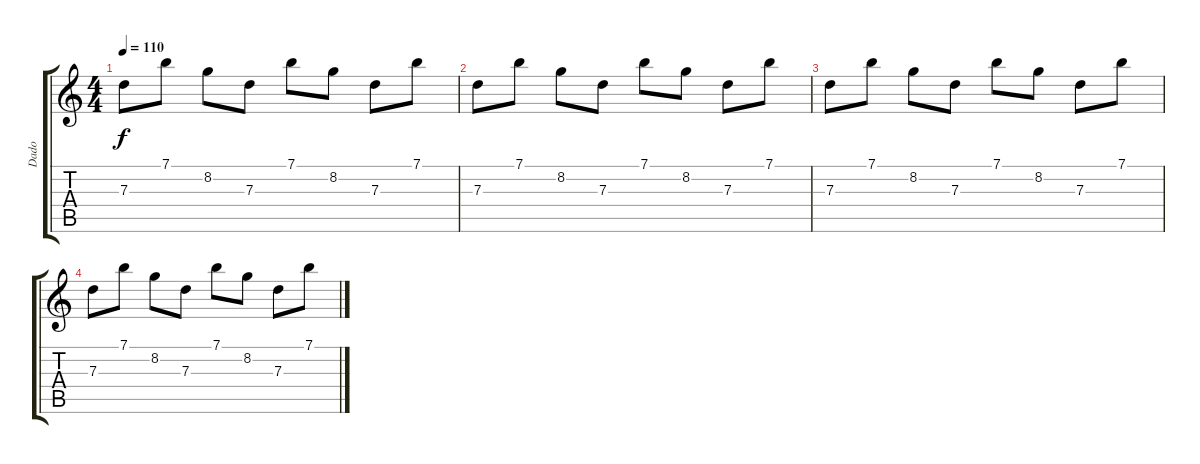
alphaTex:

\track ("Dado" "Dado") {instrument acousticguitarsteel}
\staff {score tabs}
\tuning (E4 B3 G3 D3 A2 E2) {hide}
\ts (4 4)
\tempo 110
\clef g2
\ks c
7.3.8{dy f} 7.1.8 8.2.8 7.3.8 7.1.8 8.2.8 7.3.8 7.1.8 |
7.3.8 7.1.8 8.2.8 7.3.8 7.1.8 8.2.8 7.3.8 7.1.8 |
7.3.8 7.1.8 8.2.8 7.3.8 7.1.8 8.2.8 7.3.8 7.1.8 |
7.3.8 7.1.8 8.2.8 7.3.8 7.1.8 8.2.8 7.3.8 7.1.8
